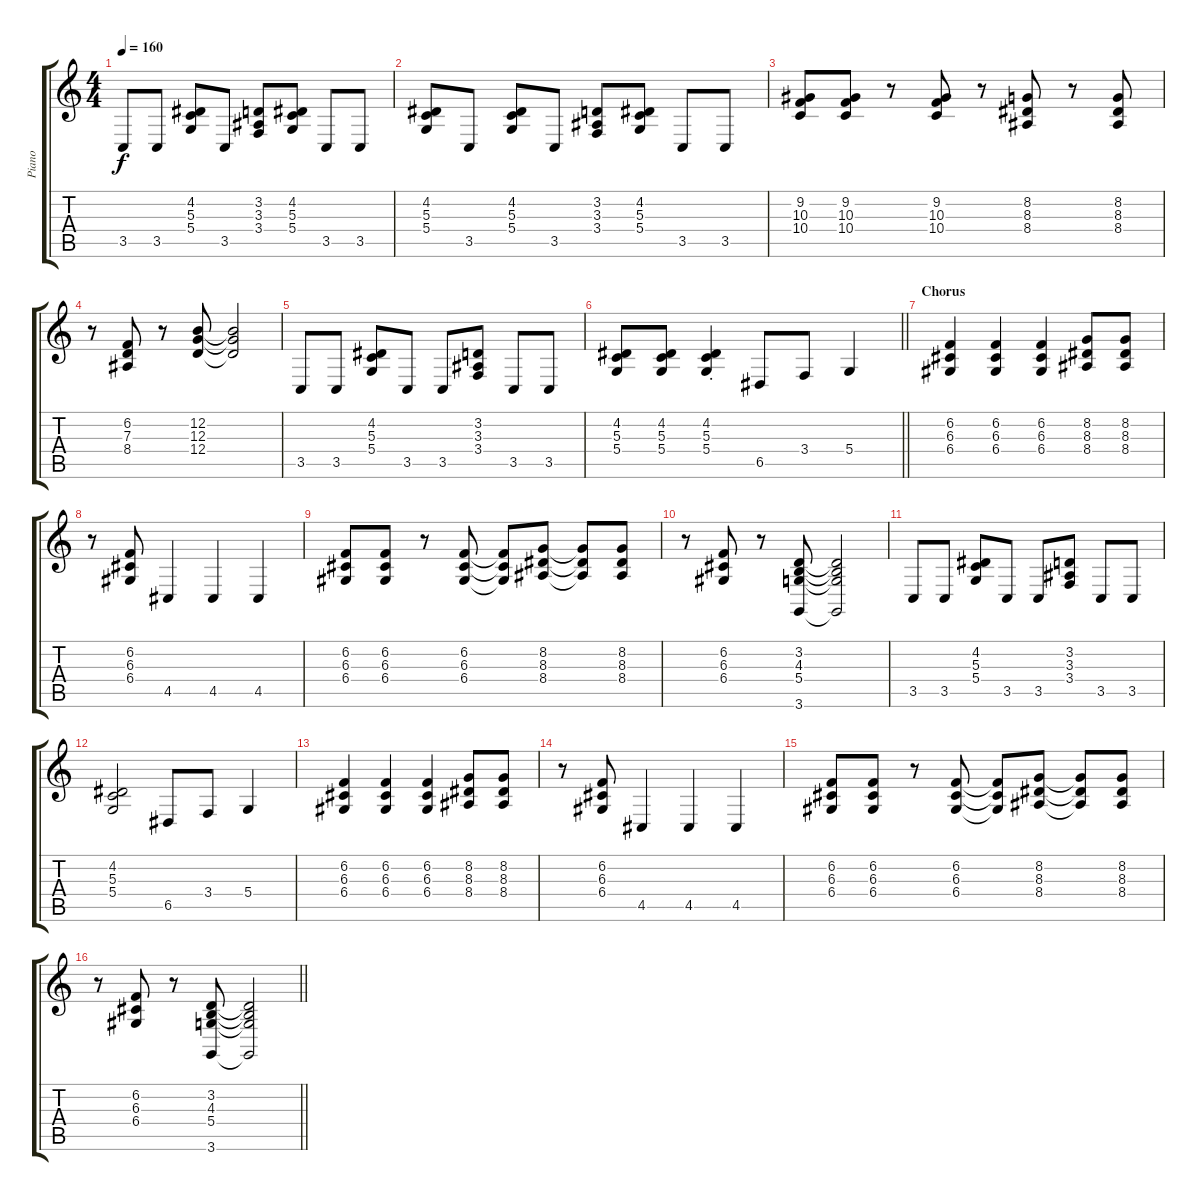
\track ("Piano" "Piano") {instrument acousticgrandpiano}
\staff {score tabs}
\tuning (E4 B3 G3 D3 A2 E2) {hide}
\ts (4 4)
\tempo 160
\clef g2
\ks c
3.5.8{dy f} 3.5.8 (4.2 5.3 5.4).8 3.5.8 (3.2 3.3 3.4).8 (4.2 5.3 5.4).8 3.5.8 3.5.8 |
(4.2 5.3 5.4).8 3.5.8 (4.2 5.3 5.4).8 3.5.8 (3.2 3.3 3.4).8 (4.2 5.3 5.4).8 3.5.8 3.5.8 |
(9.2 10.3 10.4).8 (9.2 10.3 10.4).8 r.8 (9.2 10.3 10.4).8 r.8 (8.2 8.3 8.4).8 r.8 (8.2 8.3 8.4).8 |
r.8 (6.2 7.3 8.4).8 r.8 (12.2 12.3 12.4).8 (12.2{t} 12.3{t} 12.4{t}).2 |
3.5.8 3.5.8 (4.2 5.3 5.4).8 3.5.8 3.5.8 (3.2 3.3 3.4).8 3.5.8 3.5.8 |
\barLineRight lightlight
(4.2 5.3 5.4).8 (4.2 5.3 5.4).8 (4.2{st} 5.3{st} 5.4{st}).4 6.5.8 3.4.8 5.4.4 |
\section ("" "Chorus")
(6.2 6.3 6.4).4 (6.2 6.3 6.4).4 (6.2 6.3 6.4).4 (8.2 8.3 8.4).8 (8.2 8.3 8.4).8 |
r.8 (6.2 6.3 6.4).8 4.5.4 4.5.4 4.5.4 |
(6.2 6.3 6.4).8 (6.2 6.3 6.4).8 r.8 (6.2 6.3 6.4).8 (6.2{t} 6.3{t} 6.4{t}).8 (8.2 8.3 8.4).8 (8.2{t} 8.3{t} 8.4{t}).8 (8.2 8.3 8.4).8 |
r.8 (6.2 6.3 6.4).8 r.8 (3.2 4.3 5.4 3.6).8 (3.2{t} 4.3{t} 5.4{t} 3.6{t}).2 |
3.5.8 3.5.8 (4.2 5.3 5.4).8 3.5.8 3.5.8 (3.2 3.3 3.4).8 3.5.8 3.5.8 |
(4.2 5.3 5.4).2 6.5.8 3.4.8 5.4.4 |
(6.2 6.3 6.4).4 (6.2 6.3 6.4).4 (6.2 6.3 6.4).4 (8.2 8.3 8.4).8 (8.2 8.3 8.4).8 |
r.8 (6.2 6.3 6.4).8 4.5.4 4.5.4 4.5.4 |
(6.2 6.3 6.4).8 (6.2 6.3 6.4).8 r.8 (6.2 6.3 6.4).8 (6.2{t} 6.3{t} 6.4{t}).8 (8.2 8.3 8.4).8 (8.2{t} 8.3{t} 8.4{t}).8 (8.2 8.3 8.4).8 |
\barLineRight lightlight
r.8 (6.2 6.3 6.4).8 r.8 (3.2 4.3 5.4 3.6).8 (3.2{t} 4.3{t} 5.4{t} 3.6{t}).2
